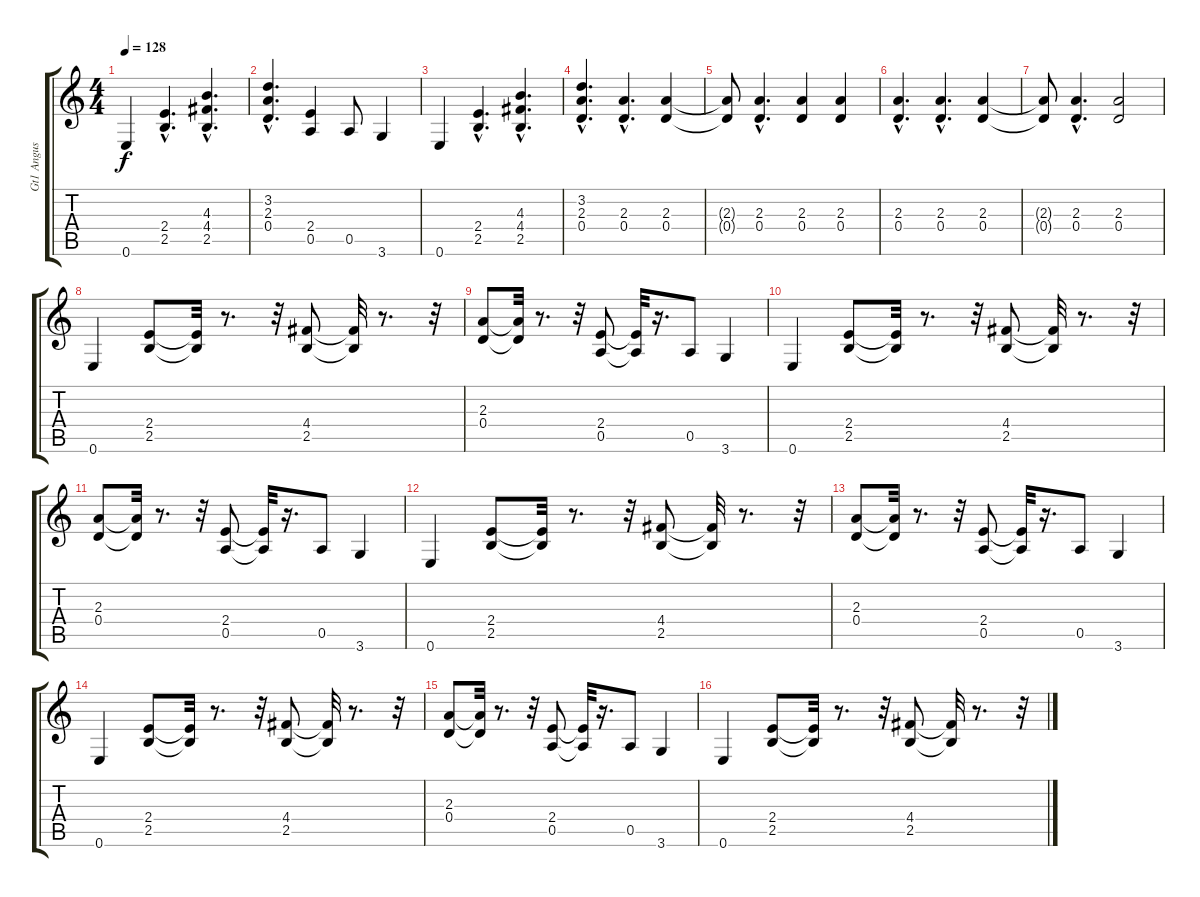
\track ("Gt1 Angus" "Gt1 Angus") {instrument distortionguitar}
\staff {score tabs}
\tuning (E4 B3 G3 D3 A2 E2) {hide}
\ts (4 4)
\tempo 128
\clef g2
\ks c
0.6.4{dy f} (2.4{hac} 2.5{hac}).4{d} (4.3{hac} 4.4{hac} 2.5{hac}).4{d} |
(3.2{hac} 2.3{hac} 0.4{hac}).4{d} (2.4 0.5).4 0.5.8 3.6.4 |
0.6.4 (2.4{hac} 2.5{hac}).4{d} (4.3{hac} 4.4{hac} 2.5{hac}).4{d} |
(3.2{hac} 2.3{hac} 0.4{hac}).4{d} (2.3{hac} 0.4{hac}).4{d} (2.3 0.4).4 |
(2.3{t} 0.4{t}).8 (2.3{hac} 0.4{hac}).4{d} (2.3 0.4).4 (2.3 0.4).4 |
(2.3{hac} 0.4{hac}).4{d} (2.3{hac} 0.4{hac}).4{d} (2.3 0.4).4 |
(2.3{t} 0.4{t}).8 (2.3{hac} 0.4{hac}).4{d} (2.3 0.4).2 |
0.6.4 (2.4 2.5).8 (2.4{t} 2.5{t}).32 r.8{d} r.32 (4.4 2.5).8 (4.4{t} 2.5{t}).32 r.8{d} r.32 |
(2.3 0.4).8 (2.3{t} 0.4{t}).32 r.8{d} r.32 (2.4 0.5).8 (2.4{t} 0.5{t}).32 r.16{d} 0.5.8 3.6.4 |
0.6.4 (2.4 2.5).8 (2.4{t} 2.5{t}).32 r.8{d} r.32 (4.4 2.5).8 (4.4{t} 2.5{t}).32 r.8{d} r.32 |
(2.3 0.4).8 (2.3{t} 0.4{t}).32 r.8{d} r.32 (2.4 0.5).8 (2.4{t} 0.5{t}).32 r.16{d} 0.5.8 3.6.4 |
0.6.4 (2.4 2.5).8 (2.4{t} 2.5{t}).32 r.8{d} r.32 (4.4 2.5).8 (4.4{t} 2.5{t}).32 r.8{d} r.32 |
(2.3 0.4).8 (2.3{t} 0.4{t}).32 r.8{d} r.32 (2.4 0.5).8 (2.4{t} 0.5{t}).32 r.16{d} 0.5.8 3.6.4 |
0.6.4 (2.4 2.5).8 (2.4{t} 2.5{t}).32 r.8{d} r.32 (4.4 2.5).8 (4.4{t} 2.5{t}).32 r.8{d} r.32 |
(2.3 0.4).8 (2.3{t} 0.4{t}).32 r.8{d} r.32 (2.4 0.5).8 (2.4{t} 0.5{t}).32 r.16{d} 0.5.8 3.6.4 |
0.6.4 (2.4 2.5).8 (2.4{t} 2.5{t}).32 r.8{d} r.32 (4.4 2.5).8 (4.4{t} 2.5{t}).32 r.8{d} r.32
